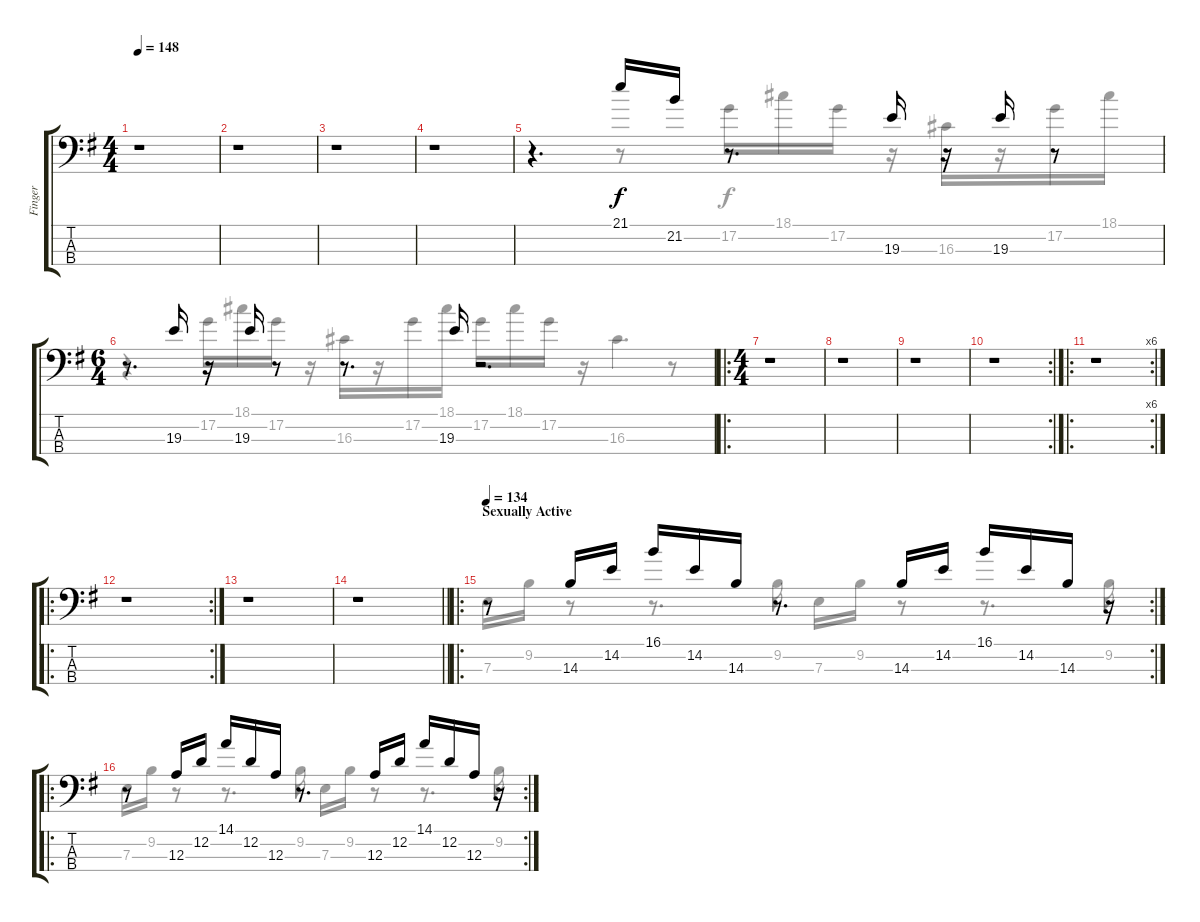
\track ("Finger" "Finger") {instrument electricbassfinger}
\staff {score tabs}
\tuning (G2 D2 A1 E1) {hide}
\voice
\ts (4 4)
\tempo 148
\clef f4
\ks g
r.1{dy f} |
r.1 |
r.1 |
r.1 |
r.4{d} 21.1.16 21.2.16 r.8{d} 19.3.16 r.16 19.3.16 r.8 |
\ts (6 4)
r.8{d} 19.3.16 r.16 19.3.16 r.8 r.8{d} 19.3.16 r.2{d} |
\ro
\ts (4 4)
r.1 |
r.1 |
r.1 |
\rc 2
r.1 |
\ro
\rc 6
r.1 |
\ro
\rc 2
r.1 |
r.1 |
\barLineRight lightlight
r.1 |
\ro
\rc 2
\section ("" "Sexually Active")
\tempo 134
r.8 14.3.16 14.2.16 16.1.16 14.2.16 14.3.16 r.8{d} 14.3.16 14.2.16 16.1.16 14.2.16 14.3.16 r.16 |
\ro
\rc 2
r.8 12.3.16 12.2.16 14.1.16 12.2.16 12.3.16 r.8{d} 12.3.16 12.2.16 14.1.16 12.2.16 12.3.16 r.16
\voice
\clef f4
\ottava regular
\simile none
\ks g
|
|
|
|
r.4{d} r.8 17.2.16 18.1.16 17.2.16 r.16 16.3.16 r.16 17.2.16 18.1.16 |
r.4 17.2.16 18.1.16 17.2.16 r.16 16.3.16 r.16 17.2.16 18.1.16 17.2.16 18.1.16 17.2.16 r.16 16.3.4{d} r.8 |
|
|
|
|
|
|
|
\barLineRight lightlight
|
7.3.16 9.2.16 r.8 r.8{d} 9.2.16 7.3.16 9.2.16 r.8 r.8{d} 9.2.16 |
7.3.16 9.2.16 r.8 r.8{d} 9.2.16 7.3.16 9.2.16 r.8 r.8{d} 9.2.16
